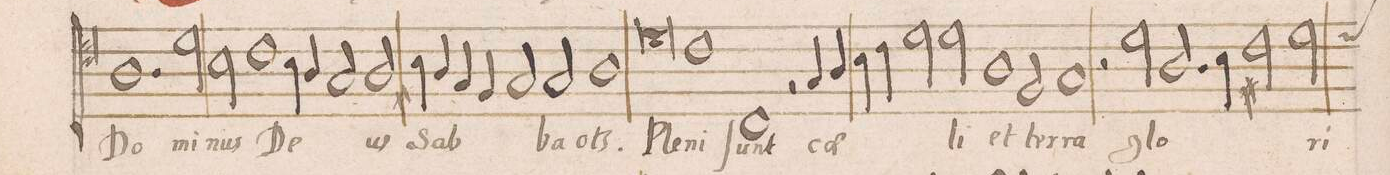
**kern	**text
*I"TENOR	*
*clefC4	*
*k[]	*
*met(C|)	*
*M2/1	*
1.A	Do-
2d\	-mi-
=12-	=12-
2B\	-nus
1c	De-
4B\	.
4A/	.
=13-	=13-
2G/	.
2A/	-us
4B\	Sab-
4A/	.
4G#X/	.
4F/	.
=14-	=14-
2G#yX/	.
2G#/	-ba-
1A	-oth.
=15-	=15-
0d	Ple-
=16-	=16-
1c	-ni
1C	ſunt
=17-	=17-
2r	.
4Gny/	coe-
4A/	.
4B\	.
4c\	.
2d\	.
=18-	=18-
2d\	-li
1A	et
2F/	ter-
=19-	=19-
1G	-ra
2r	.
2d\	glo-
=20-	=20-
2.A/	.
4B\	.
2c#X\	.
2d\	-ri-
*custos:d	*
=21-	=21-
*-	*-
